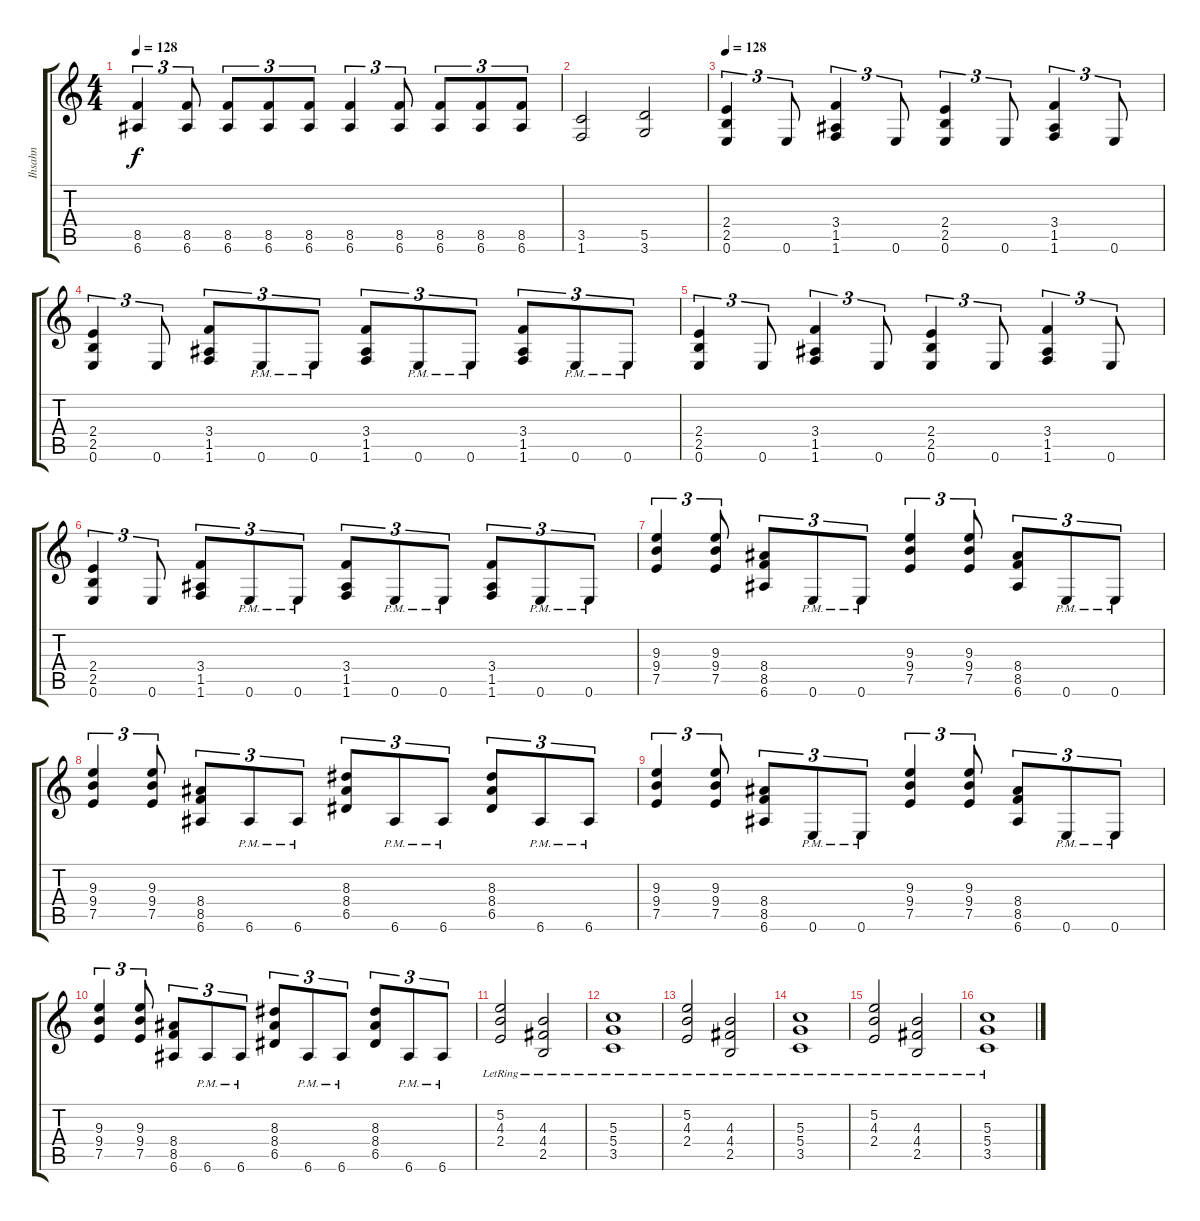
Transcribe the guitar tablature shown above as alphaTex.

\track ("Ihsahn" "Ihsahn") {instrument distortionguitar}
\staff {score tabs}
\tuning (E4 B3 G3 D3 A2 E2) {hide}
\ts (4 4)
\tempo 128
\clef g2
\ks c
(8.5 6.6).4{tu (3 2) dy f} (8.5 6.6).8{tu (3 2)} (8.5 6.6).8{tu (3 2)} (8.5 6.6).8{tu (3 2)} (8.5 6.6).8{tu (3 2)} (8.5 6.6).4{tu (3 2)} (8.5 6.6).8{tu (3 2)} (8.5 6.6).8{tu (3 2)} (8.5 6.6).8{tu (3 2)} (8.5 6.6).8{tu (3 2)} |
(3.5 1.6).2 (5.5 3.6).2 |
\tempo 128
(2.4 2.5 0.6).4{tu (3 2)} 0.6.8{tu (3 2)} (3.4 1.5 1.6).4{tu (3 2)} 0.6.8{tu (3 2)} (2.4 2.5 0.6).4{tu (3 2)} 0.6.8{tu (3 2)} (3.4 1.5 1.6).4{tu (3 2)} 0.6.8{tu (3 2)} |
(2.4 2.5 0.6).4{tu (3 2)} 0.6.8{tu (3 2)} (3.4 1.5 1.6).8{tu (3 2)} 0.6{pm}.8{tu (3 2)} 0.6{pm}.8{tu (3 2)} (3.4 1.5 1.6).8{tu (3 2)} 0.6{pm}.8{tu (3 2)} 0.6{pm}.8{tu (3 2)} (3.4 1.5 1.6).8{tu (3 2)} 0.6{pm}.8{tu (3 2)} 0.6{pm}.8{tu (3 2)} |
(2.4 2.5 0.6).4{tu (3 2)} 0.6.8{tu (3 2)} (3.4 1.5 1.6).4{tu (3 2)} 0.6.8{tu (3 2)} (2.4 2.5 0.6).4{tu (3 2)} 0.6.8{tu (3 2)} (3.4 1.5 1.6).4{tu (3 2)} 0.6.8{tu (3 2)} |
(2.4 2.5 0.6).4{tu (3 2)} 0.6.8{tu (3 2)} (3.4 1.5 1.6).8{tu (3 2)} 0.6{pm}.8{tu (3 2)} 0.6{pm}.8{tu (3 2)} (3.4 1.5 1.6).8{tu (3 2)} 0.6{pm}.8{tu (3 2)} 0.6{pm}.8{tu (3 2)} (3.4 1.5 1.6).8{tu (3 2)} 0.6{pm}.8{tu (3 2)} 0.6{pm}.8{tu (3 2)} |
(9.3 9.4 7.5).4{tu (3 2)} (9.3 9.4 7.5).8{tu (3 2)} (8.4 8.5 6.6).8{tu (3 2)} 0.6{pm}.8{tu (3 2)} 0.6{pm}.8{tu (3 2)} (9.3 9.4 7.5).4{tu (3 2)} (9.3 9.4 7.5).8{tu (3 2)} (8.4 8.5 6.6).8{tu (3 2)} 0.6{pm}.8{tu (3 2)} 0.6{pm}.8{tu (3 2)} |
(9.3 9.4 7.5).4{tu (3 2)} (9.3 9.4 7.5).8{tu (3 2)} (8.4 8.5 6.6).8{tu (3 2)} 6.6{pm}.8{tu (3 2)} 6.6{pm}.8{tu (3 2)} (8.3 8.4 6.5).8{tu (3 2)} 6.6{pm}.8{tu (3 2)} 6.6{pm}.8{tu (3 2)} (8.3 8.4 6.5).8{tu (3 2)} 6.6{pm}.8{tu (3 2)} 6.6{pm}.8{tu (3 2)} |
(9.3 9.4 7.5).4{tu (3 2)} (9.3 9.4 7.5).8{tu (3 2)} (8.4 8.5 6.6).8{tu (3 2)} 0.6{pm}.8{tu (3 2)} 0.6{pm}.8{tu (3 2)} (9.3 9.4 7.5).4{tu (3 2)} (9.3 9.4 7.5).8{tu (3 2)} (8.4 8.5 6.6).8{tu (3 2)} 0.6{pm}.8{tu (3 2)} 0.6{pm}.8{tu (3 2)} |
(9.3 9.4 7.5).4{tu (3 2)} (9.3 9.4 7.5).8{tu (3 2)} (8.4 8.5 6.6).8{tu (3 2)} 6.6{pm}.8{tu (3 2)} 6.6{pm}.8{tu (3 2)} (8.3 8.4 6.5).8{tu (3 2)} 6.6{pm}.8{tu (3 2)} 6.6{pm}.8{tu (3 2)} (8.3 8.4 6.5).8{tu (3 2)} 6.6{pm}.8{tu (3 2)} 6.6{pm}.8{tu (3 2)} |
(5.2 4.3{lr} 2.4{lr}).2 (4.3{lr} 4.4{lr} 2.5{lr}).2 |
(5.3{lr} 5.4{lr} 3.5{lr}).1 |
(5.2 4.3{lr} 2.4{lr}).2 (4.3{lr} 4.4{lr} 2.5{lr}).2 |
(5.3{lr} 5.4{lr} 3.5{lr}).1 |
(5.2 4.3{lr} 2.4{lr}).2 (4.3{lr} 4.4{lr} 2.5{lr}).2 |
(5.3{lr} 5.4{lr} 3.5{lr}).1
